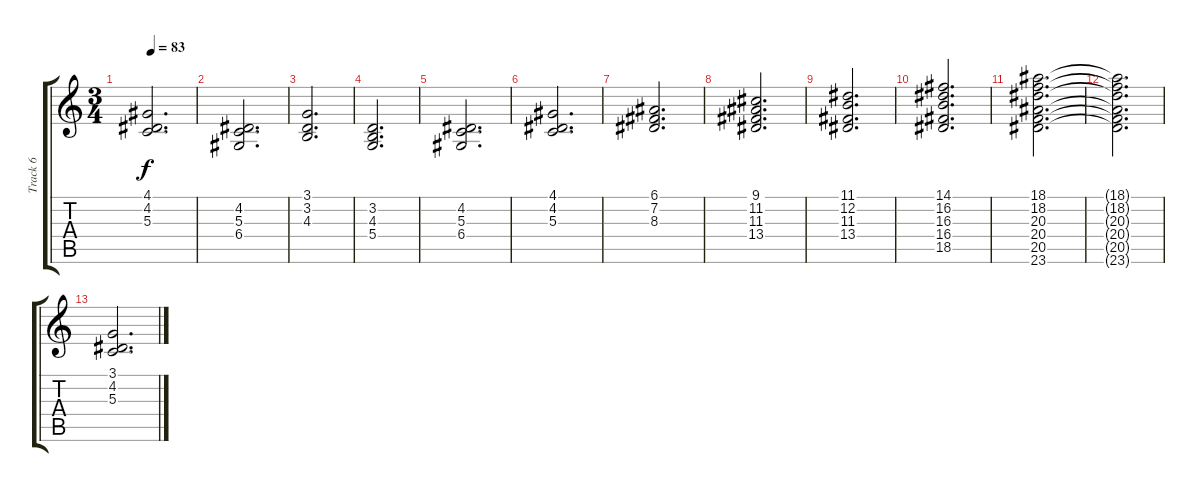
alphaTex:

\track ("Track 6" "Track 6") {instrument stringensemble2}
\staff {score tabs}
\tuning (E4 B3 G3 D3 A2 E2) {hide}
\ts (3 4)
\tempo 83
\clef g2
\ks c
(4.1 4.2 5.3).2{d dy f} |
(4.2 5.3 6.4).2{d} |
(3.1 3.2 4.3).2{d} |
(3.2 4.3 5.4).2{d} |
(4.2 5.3 6.4).2{d} |
(4.1 4.2 5.3).2{d} |
(6.1 7.2 8.3).2{d} |
(9.1 11.2 11.3 13.4).2{d} |
(11.1 12.2 11.3 13.4).2{d} |
(14.1 16.2 16.3 16.4 18.5).2{d} |
(18.1 18.2 20.3 20.4 20.5 23.6).2{d} |
(18.1{t} 18.2{t} 20.3{t} 20.4{t} 20.5{t} 23.6{t}).2{d} |
(3.1 4.2 5.3).2{d}
